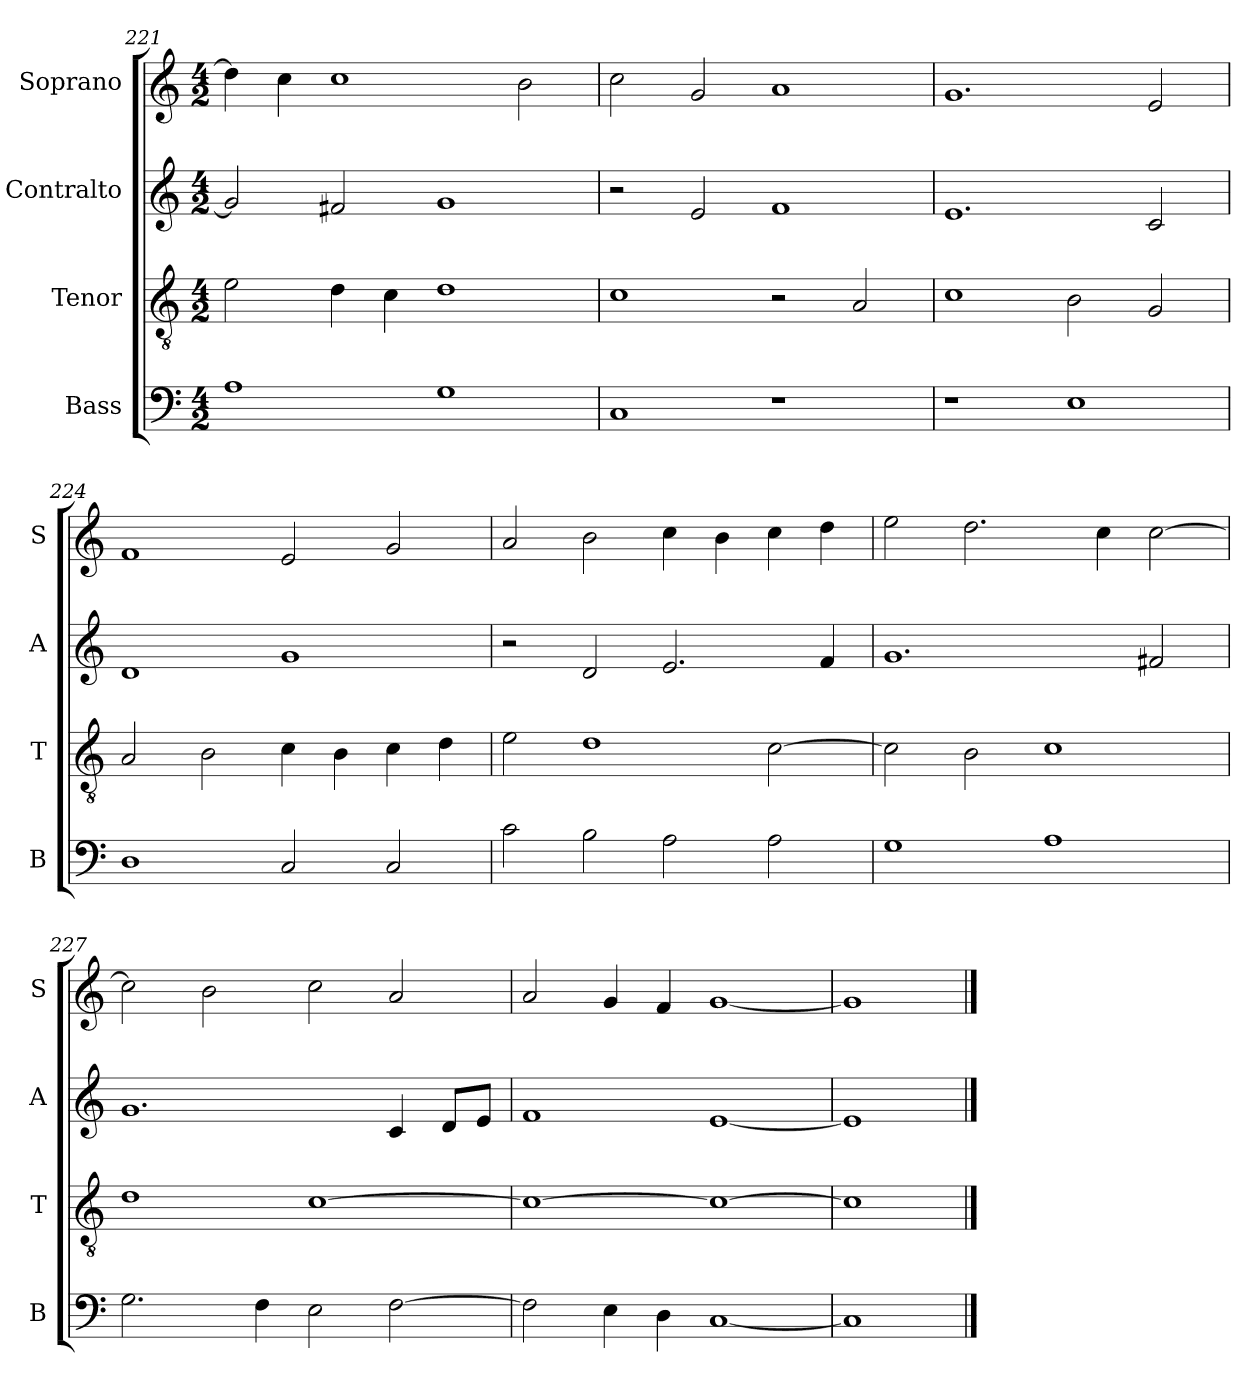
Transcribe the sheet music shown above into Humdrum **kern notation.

**kern	**kern	**kern	**kern
*part4	*part3	*part2	*part1
*staff4	*staff3	*staff2	*staff1
*I"Bass	*I"Tenor	*I"Contralto	*I"Soprano
*I'B	*I'T	*I'A	*I'S
*clefF4	*clefGv2	*clefG2	*clefG2
*k[]	*k[]	*k[]	*k[]
*C:ion	*C:ion	*C:ion	*C:ion
*M4/2	*M4/2	*M4/2	*M4/2
=221	=221	=221	=221
1A	2e	2g]	4dd]
.	.	.	4cc
.	4d	2f#X	1cc
.	4c	.	.
1G	1d	1g	.
.	.	.	2b
=222	=222	=222	=222
1C	1c	2r	2cc
.	.	2e	2g
1r	2r	1f	1a
.	2A	.	.
=223	=223	=223	=223
1r	1c	1.e	1.g
1E	2B	.	.
.	2G	2c	2e
=224	=224	=224	=224
1D	2A	1d	1f
.	2B	.	.
2C	4c	1g	2e
.	4B	.	.
2C	4c	.	2g
.	4d	.	.
=225	=225	=225	=225
2c	2e	2r	2a
2B	1d	2d	2b
2A	.	2.e	4cc
.	.	.	4b
2A	[2c	.	4cc
.	.	4f	4dd
=226	=226	=226	=226
1G	2c]	1.g	2ee
.	2B	.	2.dd
1A	1c	.	.
.	.	.	4cc
.	.	2f#X	[2cc
=227	=227	=227	=227
2.G	1d	1.g	2cc]
.	.	.	2b
4F	.	.	.
2E	[1c	.	2cc
[2F	.	4c	2a
.	.	8d/L	.
.	.	8e/J	.
=228	=228	=228	=228
2F]	1c_	1f	2a
4E	.	.	4g
4D	.	.	4f
[1C	1c_	[1e	[1g
=229	=229	=229	=229
1C]	1c]	1e]	1g]
==	==	==	==
*-	*-	*-	*-
